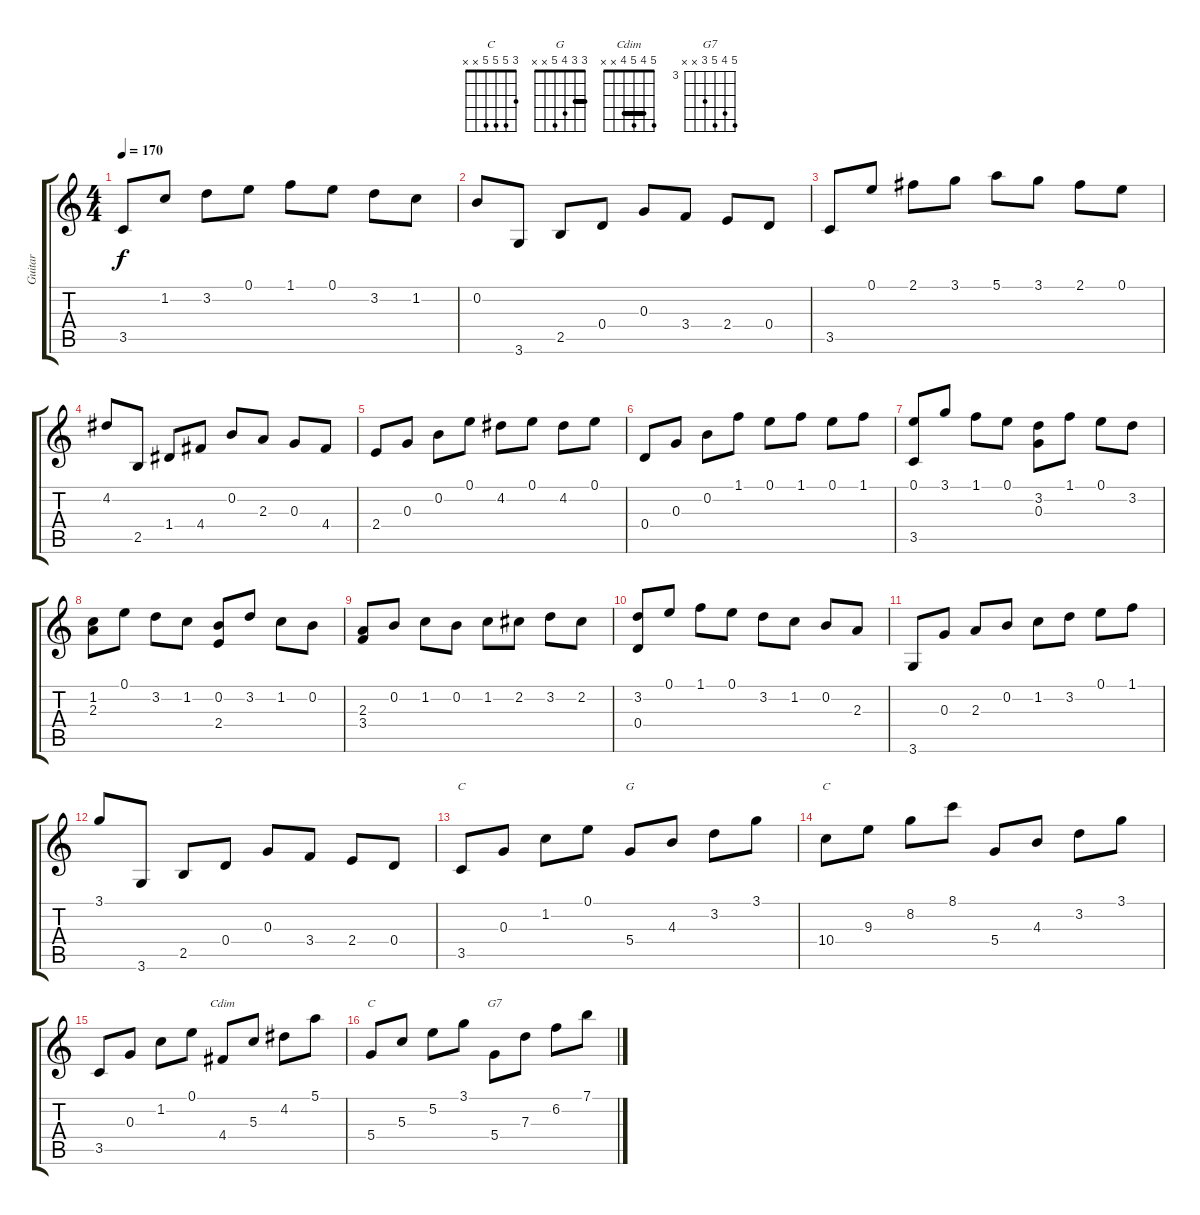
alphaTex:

\track ("Guitar" "Guitar") {instrument acousticguitarnylon}
\staff {score tabs}
\tuning (E4 B3 G3 D3 A2 E2) {hide}
\chord ("C" x 1 0 2 3 x)
\chord ("G" 3 3 4 5 x x) {barre 3}
\chord ("C" 8 8 9 10 x x) {firstfret 8 barre 8}
\chord ("Cdim" 5 4 5 4 x x) {barre 4}
\chord ("C" 3 5 5 5 x x)
\chord ("G7" 7 6 7 5 x x) {firstfret 3}
\ts (4 4)
\tempo 170
\clef g2
\ks c
3.5.8{dy f} 1.2.8 3.2.8 0.1.8 1.1.8 0.1.8 3.2.8 1.2.8 |
0.2.8 3.6.8 2.5.8 0.4.8 0.3.8 3.4.8 2.4.8 0.4.8 |
3.5.8 0.1.8 2.1.8 3.1.8 5.1.8 3.1.8 2.1.8 0.1.8 |
4.2.8 2.5.8 1.4.8 4.4.8 0.2.8 2.3.8 0.3.8 4.4.8 |
2.4.8 0.3.8 0.2.8 0.1.8 4.2.8 0.1.8 4.2.8 0.1.8 |
0.4.8 0.3.8 0.2.8 1.1.8 0.1.8 1.1.8 0.1.8 1.1.8 |
(0.1 3.5).8 3.1.8 1.1.8 0.1.8 (3.2 0.3).8 1.1.8 0.1.8 3.2.8 |
(1.2 2.3).8 0.1.8 3.2.8 1.2.8 (0.2 2.4).8 3.2.8 1.2.8 0.2.8 |
(2.3 3.4).8 0.2.8 1.2.8 0.2.8 1.2.8 2.2.8 3.2.8 2.2.8 |
(3.2 0.4).8 0.1.8 1.1.8 0.1.8 3.2.8 1.2.8 0.2.8 2.3.8 |
3.6.8 0.3.8 2.3.8 0.2.8 1.2.8 3.2.8 0.1.8 1.1.8 |
3.1.8 3.6.8 2.5.8 0.4.8 0.3.8 3.4.8 2.4.8 0.4.8 |
3.5.8{ch "C"} 0.3.8 1.2.8 0.1.8 5.4.8{ch "G"} 4.3.8 3.2.8 3.1.8 |
10.4.8{ch "C"} 9.3.8 8.2.8 8.1.8 5.4.8 4.3.8 3.2.8 3.1.8 |
3.5.8 0.3.8 1.2.8 0.1.8 4.4.8{ch "Cdim"} 5.3.8 4.2.8 5.1.8 |
5.4.8{ch "C"} 5.3.8 5.2.8 3.1.8 5.4.8{ch "G7"} 7.3.8 6.2.8 7.1.8
